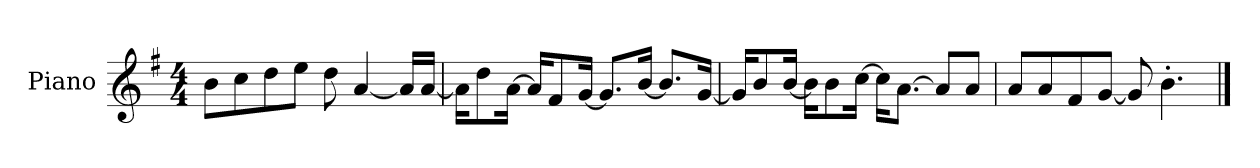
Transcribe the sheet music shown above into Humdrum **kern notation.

**kern
*part1
*staff1
*I"Piano
*I'P-no
*clefG2
*k[f#]
*M4/4
*MM90
=1
8b\L
8cc\
8dd\
8ee\J
8dd\
[4a/
16a/LL]
[16a/JJ
=2
16a\KL]
8dd\
[16a\Jk
16a/KL]
8f#/
[16g/Jk
8.g/L]
[16b/Jk
8.b/L]
[16g/Jk
=3
16g/KL]
8b/
[16b/Jk
16b\KL]
8b\
[16cc\Jk
16cc\KL]
[8.a\J
8a/L]
8a/J
=4
8a/L
8a/
8f#/
[8g/J
8g/]
4.b'\
==
*-
